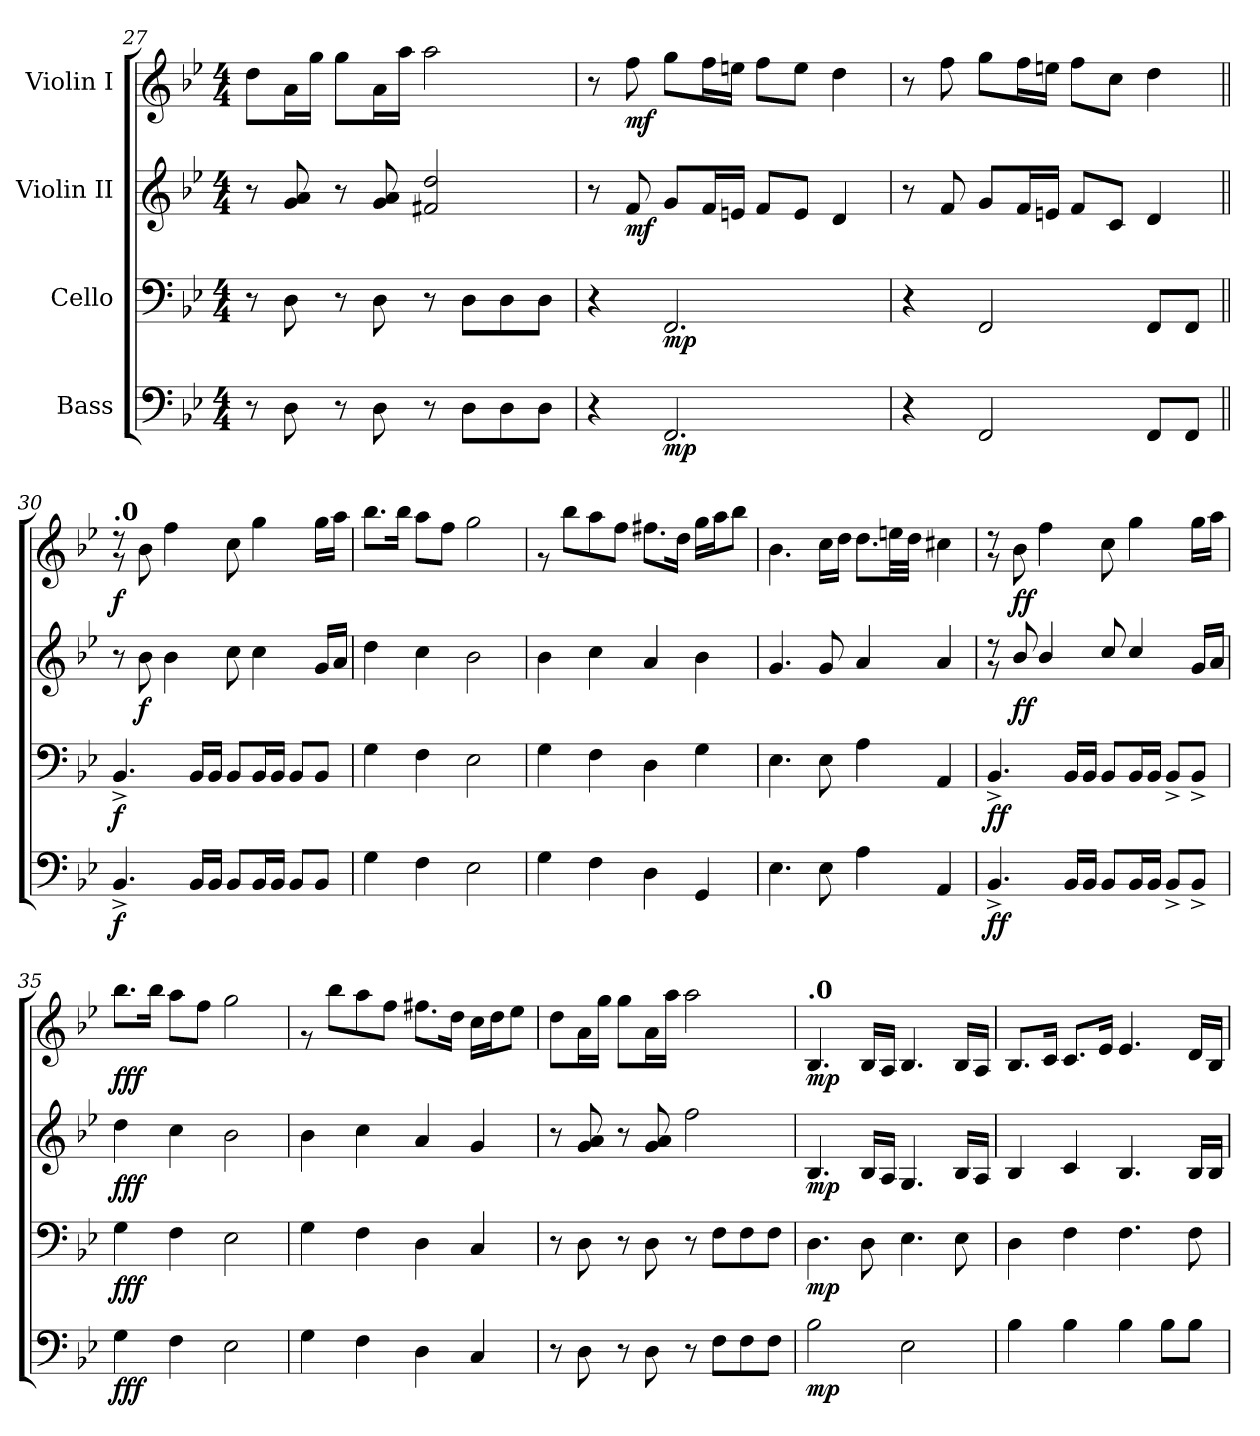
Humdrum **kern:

**kern	**dynam	**kern	**dynam	**kern	**dynam	**kern	**dynam
*part4	*part4	*part3	*part3	*part2	*part2	*part1	*part1
*staff4	*staff4	*staff3	*staff3	*staff2	*staff2	*staff1	*staff1
*I"Bass	*	*I"Cello	*	*I"Violin II	*	*I"Violin I	*
*clefF4	*	*clefF4	*	*clefG2	*	*clefG2	*
*ITrd7c12	*	*	*	*	*	*	*
*k[b-e-]	*	*k[b-e-]	*	*k[b-e-]	*	*k[b-e-]	*
*M4/4	*	*M4/4	*	*M4/4	*	*M4/4	*
=27	=27	=27	=27	=27	=27	=27	=27
8r	.	8r	.	8r	.	8dd\L	.
8DD\	.	8D\	.	8g/ 8a/	.	16a\L	.
.	.	.	.	.	.	16gg\JJ	.
8r	.	8r	.	8r	.	8gg\L	.
8DD\	.	8D\	.	8g/ 8a/	.	16a\L	.
.	.	.	.	.	.	16aa\JJ	.
8r	.	8r	.	2f#X/ 2dd/	.	2aa\	.
8DD\L	.	8D\L	.	.	.	.	.
8DD\	.	8D\	.	.	.	.	.
8DD\J	.	8D\J	.	.	.	.	.
=28	=28	=28	=28	=28	=28	=28	=28
4r	.	4r	.	8r	.	8r	.
!	!	!	!	!	!LO:DY:b	!	!LO:DY:b
.	.	.	.	8f/	mf	8ff\	mf
!	!LO:DY:b	!	!LO:DY:b	!	!	!	!
2.FFF/	mp	2.FF/	mp	8g/L	.	8gg\L	.
.	.	.	.	16f/L	.	16ff\L	.
.	.	.	.	16en/JJ	.	16een\JJ	.
.	.	.	.	8f/L	.	8ff\L	.
.	.	.	.	8e/J	.	8ee\J	.
.	.	.	.	4d/	.	4dd\	.
=29	=29	=29	=29	=29	=29	=29	=29
4r	.	4r	.	8r	.	8r	.
.	.	.	.	8f/	.	8ff\	.
2FFF/	.	2FF/	.	8g/L	.	8gg\L	.
.	.	.	.	16f/L	.	16ff\L	.
.	.	.	.	16en/JJ	.	16een\JJ	.
.	.	.	.	8f/L	.	8ff\L	.
.	.	.	.	8c/J	.	8cc\J	.
8FFF/L	.	8FF/L	.	4d/	.	4dd\	.
8FFF/J	.	8FF/J	.	.	.	.	.
!!LO:LB:g=z
=30||	=30||	=30||	=30||	=30||	=30||	=30||	=30||
*	*	*	*	*	*	*MM80	*
*	*	*	*	*	*	*^	*
!	!	!	!	!	!	!LO:TX:a:B:t=.0	!	!
!	!LO:DY:b	!	!LO:DY:b	!	!	!	!	!LO:DY:b
4.BBB-^/	f	4.BB-^/	f	8r	.	8r	8r	f
!	!	!	!	!	!LO:DY:b	!	!	!
.	.	.	.	8b-\	f	2..ryy	8b-\	.
.	.	.	.	4b-\	.	.	4ff\	.
16BBB-/LL	.	16BB-/LL	.	.	.	.	.	.
16BBB-/JJ	.	16BB-/JJ	.	.	.	.	.	.
8BBB-/L	.	8BB-/L	.	8cc\	.	.	8cc\	.
16BBB-/L	.	16BB-/L	.	4cc\	.	.	4gg\	.
16BBB-/JJ	.	16BB-/JJ	.	.	.	.	.	.
8BBB-/L	.	8BB-/L	.	.	.	.	.	.
8BBB-/J	.	8BB-/J	.	16g/LL	.	.	16gg\LL	.
.	.	.	.	16a/JJ	.	.	16aa\JJ	.
=31	=31	=31	=31	=31	=31	=31	=31	=31
4GG\	.	4G\	.	4dd\	.	1ryy	8.bb-\L	.
.	.	.	.	.	.	.	16bb-\Jk	.
4FF\	.	4F\	.	4cc\	.	.	8aa\L	.
.	.	.	.	.	.	.	8ff\J	.
2EE-\	.	2E-\	.	2b-\	.	.	2gg\	.
=32	=32	=32	=32	=32	=32	=32	=32	=32
4GG\	.	4G\	.	4b-\	.	1ryy	8r	.
.	.	.	.	.	.	.	8bb-\L	.
4FF\	.	4F\	.	4cc\	.	.	8aa\	.
.	.	.	.	.	.	.	8ff\J	.
4DD\	.	4D\	.	4a/	.	.	8.ff#X\L	.
.	.	.	.	.	.	.	16dd\Jk	.
4GGG/	.	4G\	.	4b-\	.	.	16gg\LL	.
.	.	.	.	.	.	.	16aa\J	.
.	.	.	.	.	.	.	8bb-\J	.
=33	=33	=33	=33	=33	=33	=33	=33	=33
4.EE-\	.	4.E-\	.	4.g/	.	1ryy	4.b-\	.
8EE-\	.	8E-\	.	8g/	.	.	16cc\LL	.
.	.	.	.	.	.	.	16dd\JJ	.
4AA\	.	4A\	.	4a/	.	.	8.dd\L	.
.	.	.	.	.	.	.	32een\LL	.
.	.	.	.	.	.	.	32dd\JJJ	.
4AAA/	.	4AA/	.	4a/	.	.	4cc#X\	.
=34	=34	=34	=34	=34	=34	=34	=34	=34
*	*	*	*	*^	*	*	*	*
!	!LO:DY:b	!	!LO:DY:b	!	!	!	!	!	!
4.BBB-^/	ff	4.BB-^/	ff	8r	8r	.	8r	8r	.
!	!	!	!	!	!	!LO:DY:b	!	!	!LO:DY:b
.	.	.	.	8b-/	2..ryy	ff	2..ryy	8b-\	ff
.	.	.	.	4b-/	.	.	.	4ff\	.
16BBB-/LL	.	16BB-/LL	.	.	.	.	.	.	.
16BBB-/JJ	.	16BB-/JJ	.	.	.	.	.	.	.
8BBB-/L	.	8BB-/L	.	8cc/	.	.	.	8cc\	.
16BBB-/L	.	16BB-/L	.	4cc/	.	.	.	4gg\	.
16BBB-/JJ	.	16BB-/JJ	.	.	.	.	.	.	.
8BBB-^/L	.	8BB-^/L	.	.	.	.	.	.	.
8BBB-^/J	.	8BB-^/J	.	16g/LL	.	.	.	16gg\LL	.
.	.	.	.	16a/JJ	.	.	.	16aa\JJ	.
*	*	*	*	*v	*v	*	*	*	*
!!LO:LB:g=z	!!
=35	=35	=35	=35	=35	=35	=35	=35	=35
!	!LO:DY:b	!	!LO:DY:b	!	!LO:DY:b	!	!	!LO:DY:b
4GG\	fff	4G\	fff	4dd\	fff	1ryy	8.bb-\L	fff
.	.	.	.	.	.	.	16bb-\Jk	.
4FF\	.	4F\	.	4cc\	.	.	8aa\L	.
.	.	.	.	.	.	.	8ff\J	.
2EE-\	.	2E-\	.	2b-\	.	.	2gg\	.
=36	=36	=36	=36	=36	=36	=36	=36	=36
4GG\	.	4G\	.	4b-\	.	1ryy	8r	.
.	.	.	.	.	.	.	8bb-\L	.
4FF\	.	4F\	.	4cc\	.	.	8aa\	.
.	.	.	.	.	.	.	8ff\J	.
4DD\	.	4D\	.	4a/	.	.	8.ff#X\L	.
.	.	.	.	.	.	.	16dd\Jk	.
4CC/	.	4C/	.	4g/	.	.	16cc\LL	.
.	.	.	.	.	.	.	16dd\J	.
.	.	.	.	.	.	.	8ee-\J	.
*	*	*	*	*	*	*v	*v	*
=37	=37	=37	=37	=37	=37	=37	=37
8r	.	8r	.	8r	.	8dd\L	.
8DD\	.	8D\	.	8g/ 8a/	.	16a\L	.
.	.	.	.	.	.	16gg\JJ	.
8r	.	8r	.	8r	.	8gg\L	.
8DD\	.	8D\	.	8g/ 8a/	.	16a\L	.
.	.	.	.	.	.	16aa\JJ	.
8r	.	8r	.	2ff\	.	2aa\	.
8FF\L	.	8F\L	.	.	.	.	.
8FF\	.	8F\	.	.	.	.	.
8FF\J	.	8F\J	.	.	.	.	.
=38	=38	=38	=38	=38	=38	=38	=38
*	*	*	*	*	*	*MM50	*
!	!	!	!	!	!	!LO:TX:a:B:t=.0	!
!	!LO:DY:b	!	!LO:DY:b	!	!LO:DY:b	!	!LO:DY:b
2BB-\	mp	4.D\	mp	4.B-/	mp	4.B-/	mp
.	.	8D\	.	16B-/LL	.	16B-/LL	.
.	.	.	.	16A/JJ	.	16A/JJ	.
2EE-\	.	4.E-\	.	4.G/	.	4.B-/	.
.	.	8E-\	.	16B-/LL	.	16B-/LL	.
.	.	.	.	16A/JJ	.	16A/JJ	.
=39	=39	=39	=39	=39	=39	=39	=39
4BB-\	.	4D\	.	4B-/	.	8.B-/L	.
.	.	.	.	.	.	16c/Jk	.
4BB-\	.	4F\	.	4c/	.	8.c/L	.
.	.	.	.	.	.	16e-/Jk	.
4BB-\	.	4.F\	.	4.B-/	.	4.e-/	.
8BB-\L	.	.	.	.	.	.	.
8BB-\J	.	8F\	.	16B-/LL	.	16d/LL	.
.	.	.	.	16B-/JJ	.	16B-/JJ	.
=	=	=	=	=	=	=	=
*-	*-	*-	*-	*-	*-	*-	*-
